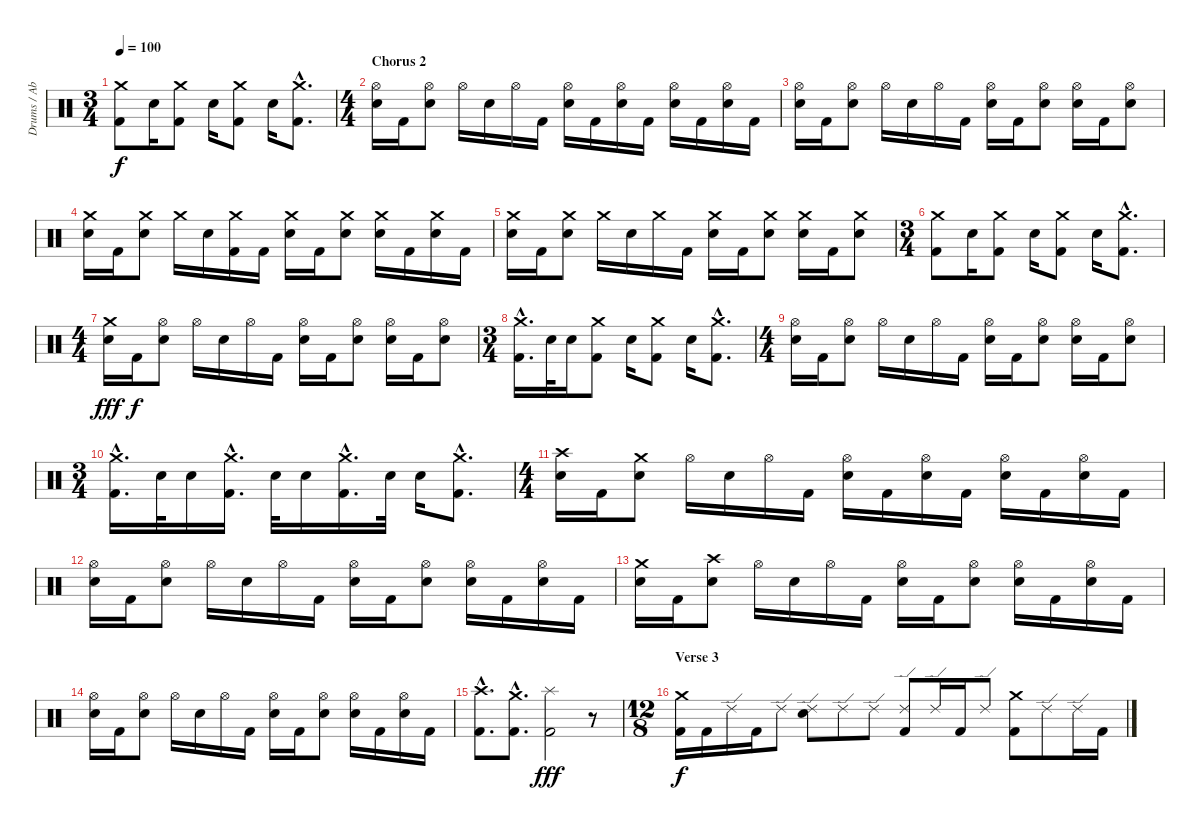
\track ("Drums / Abe Cunningham" "Drums / Ab") {instrument percussion}
\staff {score}
\articulation defaults
\ts (3 4)
\tempo 100
\clef neutral
\ks c
("Crash medium (hit)" "Kick (hit) 2").8{dy f} "Electric Snare (hit)".16 ("Crash medium (hit)" "Kick (hit) 2").8 "Electric Snare (hit)".16 ("Crash medium (hit)" "Kick (hit) 2").8 "Electric Snare (hit)".16 ("Crash medium (hit)"{hac} "Kick (hit) 2"{hac}).8{d} |
\ts (4 4)
\section ("" "Chorus 2")
("Hi-Hat (open)" "Electric Snare (hit)").16 "Kick (hit) 2".16 ("Hi-Hat (open)" "Electric Snare (hit)").8 "Hi-Hat (open)".16 "Electric Snare (hit)".16 "Hi-Hat (open)".16 "Kick (hit) 2".16 ("Hi-Hat (open)" "Electric Snare (hit)").16 "Kick (hit) 2".16 ("Hi-Hat (open)" "Electric Snare (hit)").16 "Kick (hit) 2".16 ("Hi-Hat (open)" "Electric Snare (hit)").16 "Kick (hit) 2".16 ("Hi-Hat (open)" "Electric Snare (hit)").16 "Kick (hit) 2".16 |
("Hi-Hat (open)" "Electric Snare (hit)").16 "Kick (hit) 2".16 ("Hi-Hat (open)" "Electric Snare (hit)").8 "Hi-Hat (open)".16 "Electric Snare (hit)".16 "Hi-Hat (open)".16 "Kick (hit) 2".16 ("Hi-Hat (open)" "Electric Snare (hit)").16 "Kick (hit) 2".16 ("Hi-Hat (open)" "Electric Snare (hit)").8 ("Hi-Hat (open)" "Electric Snare (hit)").16 "Kick (hit) 2".16 ("Hi-Hat (open)" "Electric Snare (hit)").8 |
("Crash medium (hit)" "Electric Snare (hit)").16 "Kick (hit) 2".16 ("Crash medium (hit)" "Electric Snare (hit)").8 "Crash medium (hit)".16 "Electric Snare (hit)".16 ("Crash medium (hit)" "Kick (hit) 2").16 "Kick (hit) 2".16 ("Crash medium (hit)" "Electric Snare (hit)").16 "Kick (hit) 2".16 ("Crash medium (hit)" "Electric Snare (hit)").8 ("Crash medium (hit)" "Electric Snare (hit)").16 "Kick (hit) 2".16 ("Crash medium (hit)" "Electric Snare (hit)").16 "Kick (hit) 2".16 |
("Crash medium (hit)" "Electric Snare (hit)").16 "Kick (hit) 2".16 ("Crash medium (hit)" "Electric Snare (hit)").8 "Crash medium (hit)".16 "Electric Snare (hit)".16 "Crash medium (hit)".16 "Kick (hit) 2".16 ("Crash medium (hit)" "Electric Snare (hit)").16 "Kick (hit) 2".16 ("Crash medium (hit)" "Electric Snare (hit)").8 ("Crash medium (hit)" "Electric Snare (hit)").16 "Kick (hit) 2".16 ("Crash medium (hit)" "Electric Snare (hit)").8 |
\ts (3 4)
("Crash medium (hit)" "Kick (hit) 2").8 "Electric Snare (hit)".16 ("Crash medium (hit)" "Kick (hit) 2").8 "Electric Snare (hit)".16 ("Crash medium (hit)" "Kick (hit) 2").8 "Electric Snare (hit)".16 ("Crash medium (hit)"{hac} "Kick (hit) 2"{hac}).8{d} |
\ts (4 4)
("Crash medium (hit)" "Electric Snare (hit)").16{dy fff} "Kick (hit) 2".16{dy f} ("Hi-Hat (open)" "Electric Snare (hit)").8 "Hi-Hat (open)".16 "Electric Snare (hit)".16 "Hi-Hat (open)".16 "Kick (hit) 2".16 ("Hi-Hat (open)" "Electric Snare (hit)").16 "Kick (hit) 2".16 ("Hi-Hat (open)" "Electric Snare (hit)").8 ("Hi-Hat (open)" "Electric Snare (hit)").16 "Kick (hit) 2".16 ("Hi-Hat (open)" "Electric Snare (hit)").8 |
\ts (3 4)
("Crash medium (hit)"{hac} "Kick (hit) 2"{hac}).16{d} "Electric Snare (hit)".32 "Electric Snare (hit)".16 ("Crash medium (hit)" "Kick (hit) 2").8 "Electric Snare (hit)".16 ("Crash medium (hit)" "Kick (hit) 2").8 "Electric Snare (hit)".16 ("Crash medium (hit)"{hac} "Kick (hit) 2"{hac}).8{d} |
\ts (4 4)
("Hi-Hat (open)" "Electric Snare (hit)").16 "Kick (hit) 2".16 ("Hi-Hat (open)" "Electric Snare (hit)").8 "Hi-Hat (open)".16 "Electric Snare (hit)".16 "Hi-Hat (open)".16 "Kick (hit) 2".16 ("Hi-Hat (open)" "Electric Snare (hit)").16 "Kick (hit) 2".16 ("Hi-Hat (open)" "Electric Snare (hit)").8 ("Hi-Hat (open)" "Electric Snare (hit)").16 "Kick (hit) 2".16 ("Hi-Hat (open)" "Electric Snare (hit)").8 |
\ts (3 4)
("Crash medium (hit)"{hac} "Kick (hit) 2"{hac}).16{d} "Electric Snare (hit)".32 "Electric Snare (hit)".16 ("Crash medium (hit)"{hac} "Kick (hit) 2"{hac}).16{d} "Electric Snare (hit)".32 "Electric Snare (hit)".16 ("Crash medium (hit)"{hac} "Kick (hit) 2"{hac}).16{d} "Electric Snare (hit)".32 "Electric Snare (hit)".16 ("Crash medium (hit)"{hac} "Kick (hit) 2"{hac}).8{d} |
\ts (4 4)
("Crash high (hit)" "Electric Snare (hit)").16 "Kick (hit) 2".16 ("Crash medium (hit)" "Electric Snare (hit)").8 "Hi-Hat (open)".16 "Electric Snare (hit)".16 "Hi-Hat (open)".16 "Kick (hit) 2".16 ("Hi-Hat (open)" "Electric Snare (hit)").16 "Kick (hit) 2".16 ("Hi-Hat (open)" "Electric Snare (hit)").16 "Kick (hit) 2".16 ("Hi-Hat (open)" "Electric Snare (hit)").16 "Kick (hit) 2".16 ("Hi-Hat (open)" "Electric Snare (hit)").16 "Kick (hit) 2".16 |
("Hi-Hat (open)" "Electric Snare (hit)").16 "Kick (hit) 2".16 ("Hi-Hat (open)" "Electric Snare (hit)").8 "Hi-Hat (open)".16 "Electric Snare (hit)".16 "Hi-Hat (open)".16 "Kick (hit) 2".16 ("Hi-Hat (open)" "Electric Snare (hit)").16 "Kick (hit) 2".16 ("Hi-Hat (open)" "Electric Snare (hit)").8 ("Hi-Hat (open)" "Electric Snare (hit)").16 "Kick (hit) 2".16 ("Hi-Hat (open)" "Electric Snare (hit)").16 "Kick (hit) 2".16 |
("Crash medium (hit)" "Electric Snare (hit)").16 "Kick (hit) 2".16 ("Crash high (hit)" "Electric Snare (hit)").8 "Hi-Hat (open)".16 "Electric Snare (hit)".16 "Hi-Hat (open)".16 "Kick (hit) 2".16 ("Hi-Hat (open)" "Electric Snare (hit)").16 "Kick (hit) 2".16 ("Hi-Hat (open)" "Electric Snare (hit)").8 ("Hi-Hat (open)" "Electric Snare (hit)").16 "Kick (hit) 2".16 ("Hi-Hat (open)" "Electric Snare (hit)").16 "Kick (hit) 2".16 |
("Hi-Hat (open)" "Electric Snare (hit)").16 "Kick (hit) 2".16 ("Hi-Hat (open)" "Electric Snare (hit)").8 "Hi-Hat (open)".16 "Electric Snare (hit)".16 "Hi-Hat (open)".16 "Kick (hit) 2".16 ("Hi-Hat (open)" "Electric Snare (hit)").16 "Kick (hit) 2".16 ("Hi-Hat (open)" "Electric Snare (hit)").8 ("Hi-Hat (open)" "Electric Snare (hit)").16 "Kick (hit) 2".16 ("Hi-Hat (open)" "Electric Snare (hit)").16 "Kick (hit) 2".16 |
("Crash high (hit)"{hac} "Kick (hit) 2"{hac}).8{d} ("Crash medium (hit)"{hac} "Kick (hit) 2"{hac}).8{d} ("Splash (hit)" "Kick (hit) 2").2{dy fff} r.8 |
\ts (12 8)
\section ("" "Verse 3")
("Crash medium (hit)" "Kick (hit) 2").16{dy f} "Kick (hit) 2".16 "Ride (edge) 2".16 "Kick (hit) 2".16 "Ride (edge) 2".8 ("Ride (edge) 2" "Electric Snare (hit)").8 "Ride (edge) 2".8 "Ride (edge) 2".8 ("Ride (edge) 2" "Kick (hit) 2").8 "Ride (edge) 2".16 "Kick (hit) 2".16 "Ride (edge) 2".8 ("Crash medium (hit)" "Kick (hit) 2").8 "Ride (edge) 2".8 "Ride (edge) 2".16 "Kick (hit) 2".16
